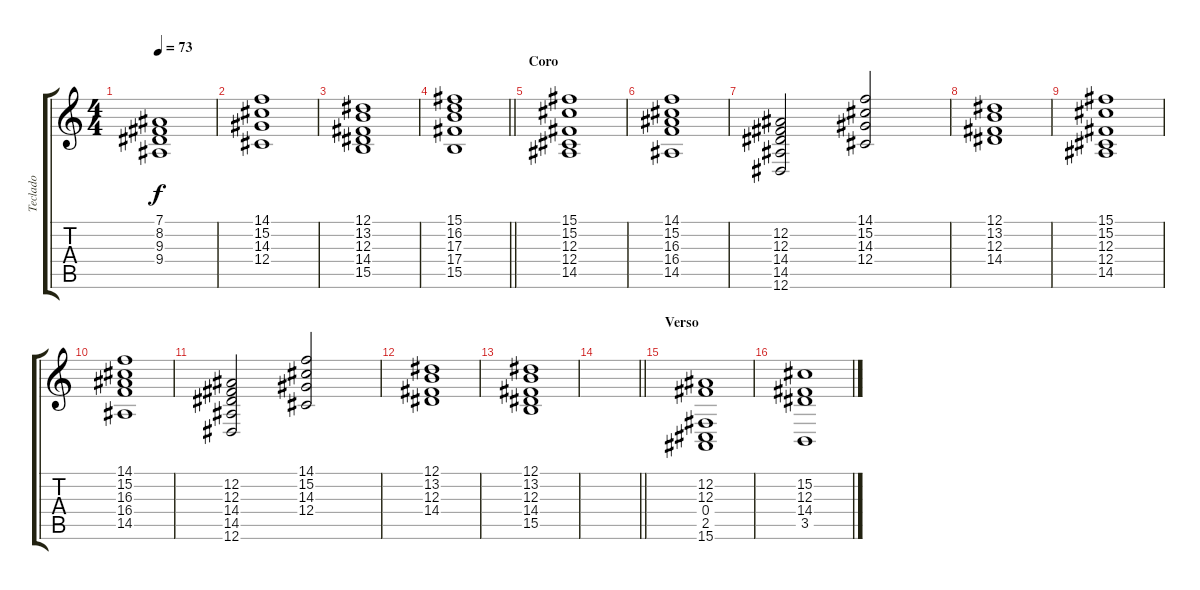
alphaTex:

\track ("Teclado" "Teclado") {instrument synthstrings1}
\staff {score tabs}
\tuning (Eb4 Bb3 Gb3 Db3 Ab2 Eb2) {hide}
\ts (4 4)
\tempo 73
\clef g2
\ks c
(7.1 8.2 9.3 9.4).1{dy f} |
(14.1 15.2 14.3 12.4).1 |
(12.1 13.2 12.3 14.4 15.5).1 |
\barLineRight lightlight
(15.1 16.2 17.3 17.4 15.5).1 |
\section ("" "Coro")
(15.1 15.2 12.3 12.4 14.5).1 |
(14.1 15.2 16.3 16.4 14.5).1 |
(12.2 12.3 14.4 14.5 12.6).2 (14.1 15.2 14.3 12.4).2 |
(12.1 13.2 12.3 14.4).1 |
(15.1 15.2 12.3 12.4 14.5).1 |
(14.1 15.2 16.3 16.4 14.5).1 |
(12.2 12.3 14.4 14.5 12.6).2 (14.1 15.2 14.3 12.4).2 |
(12.1 13.2 12.3 14.4).1 |
(12.1 13.2 12.3 14.4 15.5).1 |
\barLineRight lightlight
|
\section ("" "Verso")
(12.2 12.3 0.4 2.5 15.6).1 |
(15.2 12.3 14.4 3.5).1
